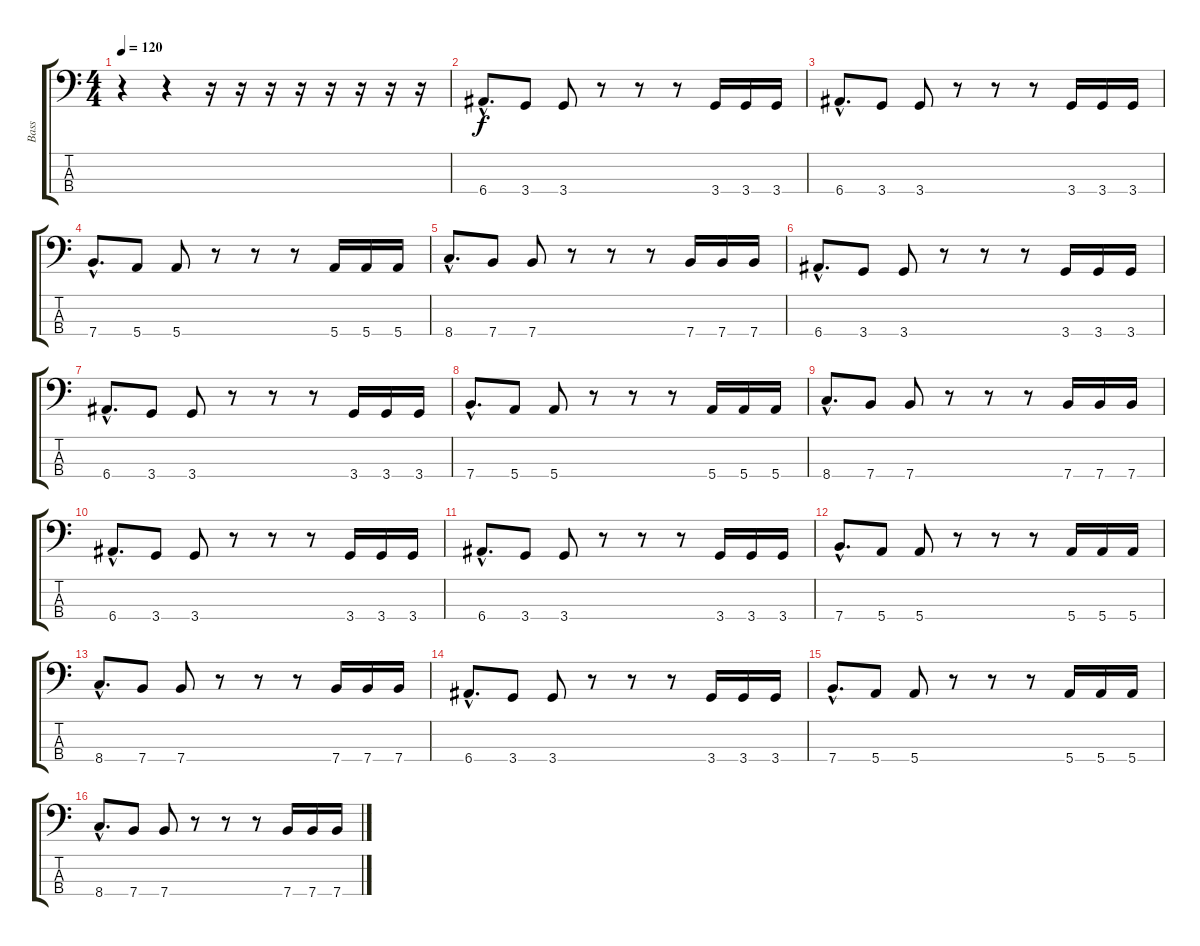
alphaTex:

\track ("Bass" "Bass") {instrument electricbassfinger}
\staff {score tabs}
\tuning (G2 D2 A1 E1) {hide}
\ts (4 4)
\tempo 120
\clef f4
\ks c
r.4{dy f} r.4 r.16 r.16 r.16 r.16 r.16 r.16 r.16 r.16 |
6.4{hac}.8{d} 3.4.8 3.4.8 r.8 r.8 r.8 3.4.16 3.4.16 3.4.16 |
6.4{hac}.8{d} 3.4.8 3.4.8 r.8 r.8 r.8 3.4.16 3.4.16 3.4.16 |
7.4{hac}.8{d} 5.4.8 5.4.8 r.8 r.8 r.8 5.4.16 5.4.16 5.4.16 |
8.4{hac}.8{d} 7.4.8 7.4.8 r.8 r.8 r.8 7.4.16 7.4.16 7.4.16 |
6.4{hac}.8{d} 3.4.8 3.4.8 r.8 r.8 r.8 3.4.16 3.4.16 3.4.16 |
6.4{hac}.8{d} 3.4.8 3.4.8 r.8 r.8 r.8 3.4.16 3.4.16 3.4.16 |
7.4{hac}.8{d} 5.4.8 5.4.8 r.8 r.8 r.8 5.4.16 5.4.16 5.4.16 |
8.4{hac}.8{d} 7.4.8 7.4.8 r.8 r.8 r.8 7.4.16 7.4.16 7.4.16 |
6.4{hac}.8{d} 3.4.8 3.4.8 r.8 r.8 r.8 3.4.16 3.4.16 3.4.16 |
6.4{hac}.8{d} 3.4.8 3.4.8 r.8 r.8 r.8 3.4.16 3.4.16 3.4.16 |
7.4{hac}.8{d} 5.4.8 5.4.8 r.8 r.8 r.8 5.4.16 5.4.16 5.4.16 |
8.4{hac}.8{d} 7.4.8 7.4.8 r.8 r.8 r.8 7.4.16 7.4.16 7.4.16 |
6.4{hac}.8{d} 3.4.8 3.4.8 r.8 r.8 r.8 3.4.16 3.4.16 3.4.16 |
7.4{hac}.8{d} 5.4.8 5.4.8 r.8 r.8 r.8 5.4.16 5.4.16 5.4.16 |
8.4{hac}.8{d} 7.4.8 7.4.8 r.8 r.8 r.8 7.4.16 7.4.16 7.4.16
